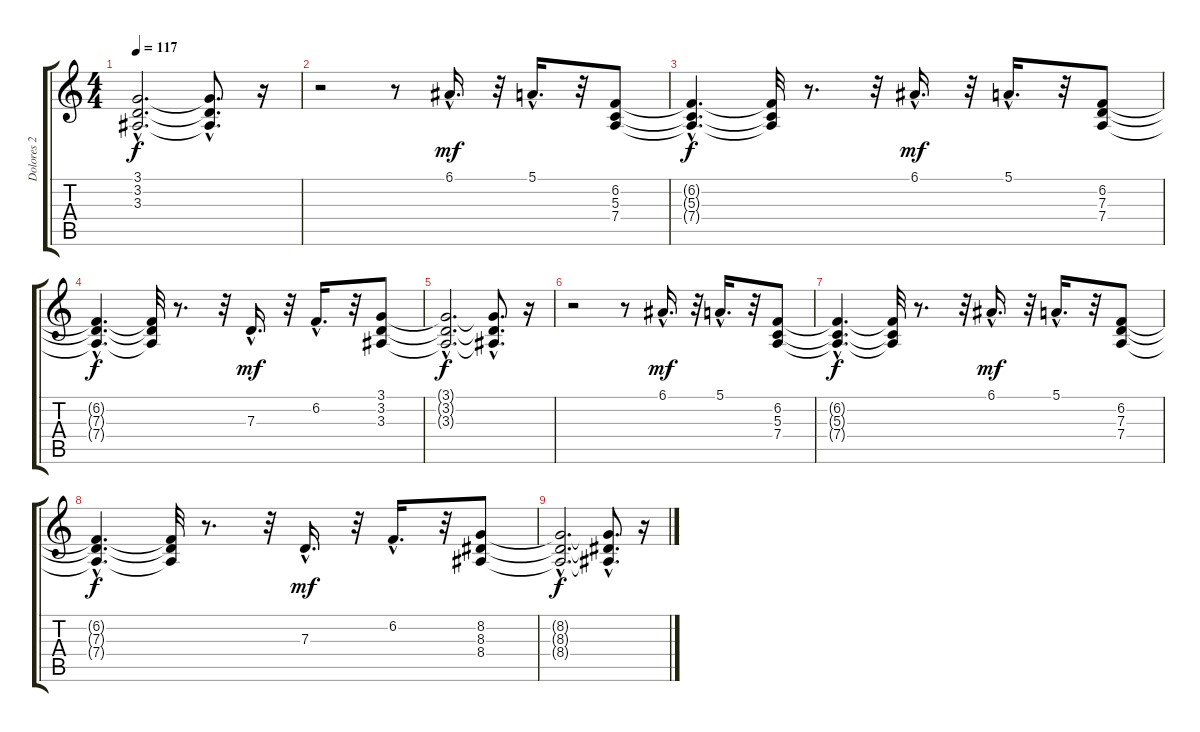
\track ("Dolores 2" "Dolores 2") {instrument pad3polysynth}
\staff {score tabs}
\tuning (E4 B3 G3 D3 A2 E2) {hide}
\ts (4 4)
\tempo 117
\clef g2
\ks c
(3.1{hac t} 3.2{hac t} 3.3{hac t}).2{d dy f} (3.1{hac t} 3.2{hac t} 3.3{hac t}).8{d} r.16 |
r.2 r.8 6.1{hac}.16{d dy mf} r.32 5.1{hac}.16{d} r.32 (6.2 5.3 7.4).8 |
(6.2{hac t} 5.3{hac t} 7.4{hac t}).4{d dy f} (6.2{t} 5.3{t} 7.4{t}).32 r.8{d} r.32 6.1{hac}.16{d dy mf} r.32 5.1{hac}.16{d} r.32 (6.2 7.3 7.4).8 |
(6.2{hac t} 7.3{hac t} 7.4{hac t}).4{d dy f} (6.2{t} 7.3{t} 7.4{t}).32 r.8{d} r.32 7.3{hac}.16{d dy mf} r.32 6.2{hac}.16{d} r.32 (3.1 3.2 3.3).8 |
(3.1{hac t} 3.2{hac t} 3.3{hac t}).2{d dy f} (3.1{hac t} 3.2{hac t} 3.3{hac t}).8{d} r.16 |
r.2 r.8 6.1{hac}.16{d dy mf} r.32 5.1{hac}.16{d} r.32 (6.2 5.3 7.4).8 |
(6.2{hac t} 5.3{hac t} 7.4{hac t}).4{d dy f} (6.2{t} 5.3{t} 7.4{t}).32 r.8{d} r.32 6.1{hac}.16{d dy mf} r.32 5.1{hac}.16{d} r.32 (6.2 7.3 7.4).8 |
(6.2{hac t} 7.3{hac t} 7.4{hac t}).4{d dy f} (6.2{t} 7.3{t} 7.4{t}).32 r.8{d} r.32 7.3{hac}.16{d dy mf} r.32 6.2{hac}.16{d} r.32 (8.2 8.3 8.4).8 |
(8.2{hac t} 8.3{hac t} 8.4{hac t}).2{d dy f} (8.2{hac t} 8.3{hac t} 8.4{hac t}).8{d} r.16
